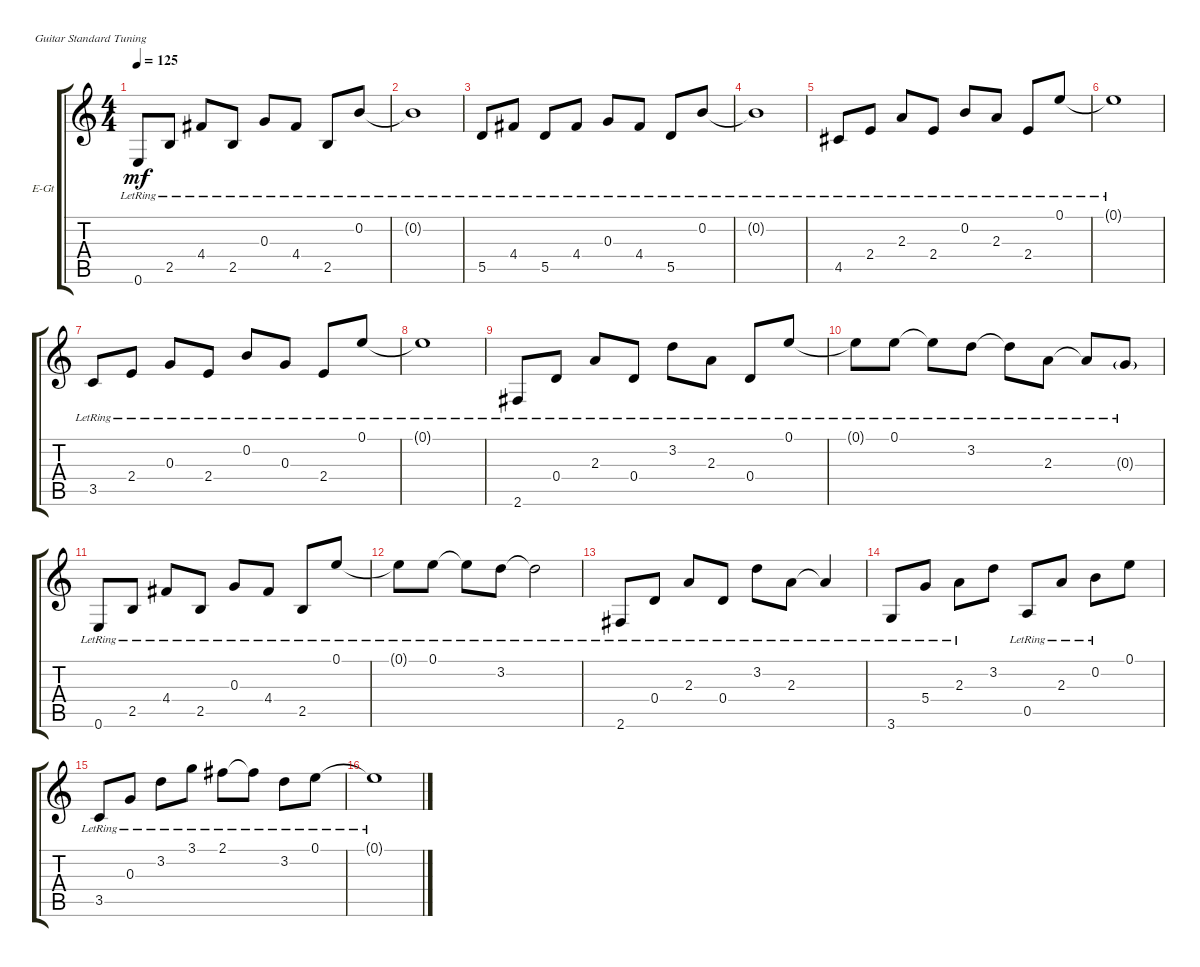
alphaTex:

\defaultSystemsLayout 4
\bracketExtendMode groupsimilarinstruments
\firstSystemTrackNameOrientation horizontal
\otherSystemsTrackNameOrientation horizontal
\track ("Rhythm Clean" "E-Gt") {instrument electricguitarclean}
\staff {score tabs}
\tuning (E4 B3 G3 D3 A2 E2)
\ts (4 4)
\tempo 125
\clef g2
\ks c
0.6{lr}.8{dy mf instrument electricguitarclean} 2.5{lr}.8 4.4{lr}.8 2.5{lr}.8 0.3{lr}.8 4.4{lr}.8 2.5{lr}.8 0.2{lr}.8 |
0.2{lr t}.1 |
5.5{lr}.8 4.4{lr}.8 5.5{lr}.8 4.4{lr}.8 0.3{lr}.8 4.4{lr}.8 5.5{lr}.8 0.2{lr}.8 |
0.2{lr t}.1 |
4.5{lr}.8 2.4{lr}.8 2.3{lr}.8 2.4{lr}.8 0.2{lr}.8 2.3{lr}.8 2.4{lr}.8 0.1{lr}.8 |
0.1{lr t}.1 |
3.5{lr}.8 2.4{lr}.8 0.3{lr}.8 2.4{lr}.8 0.2{lr}.8 0.3{lr}.8 2.4{lr}.8 0.1{lr}.8 |
0.1{lr t}.1 |
2.6{lr}.8 0.4{lr}.8 2.3{lr}.8 0.4{lr}.8 3.2{lr}.8 2.3{lr}.8 0.4{lr}.8 0.1{lr}.8 |
0.1{lr t}.8 0.1{lr}.8 0.1{lr t}.8 3.2{lr}.8 3.2{lr t}.8 2.3{lr}.8 2.3{lr t}.8 0.3{g lr}.8 |
0.6{lr}.8 2.5{lr}.8 4.4{lr}.8 2.5{lr}.8 0.3{lr}.8 4.4{lr}.8 2.5{lr}.8 0.1{lr}.8 |
0.1{lr t}.8 0.1{lr}.8 0.1{lr t}.8 3.2{lr}.8 3.2{lr t}.2 |
2.6{lr}.8 0.4{lr}.8 2.3{lr}.8 0.4{lr}.8 3.2{lr}.8 2.3{lr}.8 2.3{lr t}.4 |
3.6{lr}.8 5.4{lr}.8 2.3{lr}.8 3.2.8 0.5{lr}.8 2.3{lr}.8 0.2{lr}.8 0.1.8 |
3.5{lr}.8 0.3{lr}.8 3.2{lr}.8 3.1{lr}.8 2.1{lr}.8 2.1{lr t}.8 3.2{lr}.8 0.1{lr}.8 |
0.1{lr t}.1
